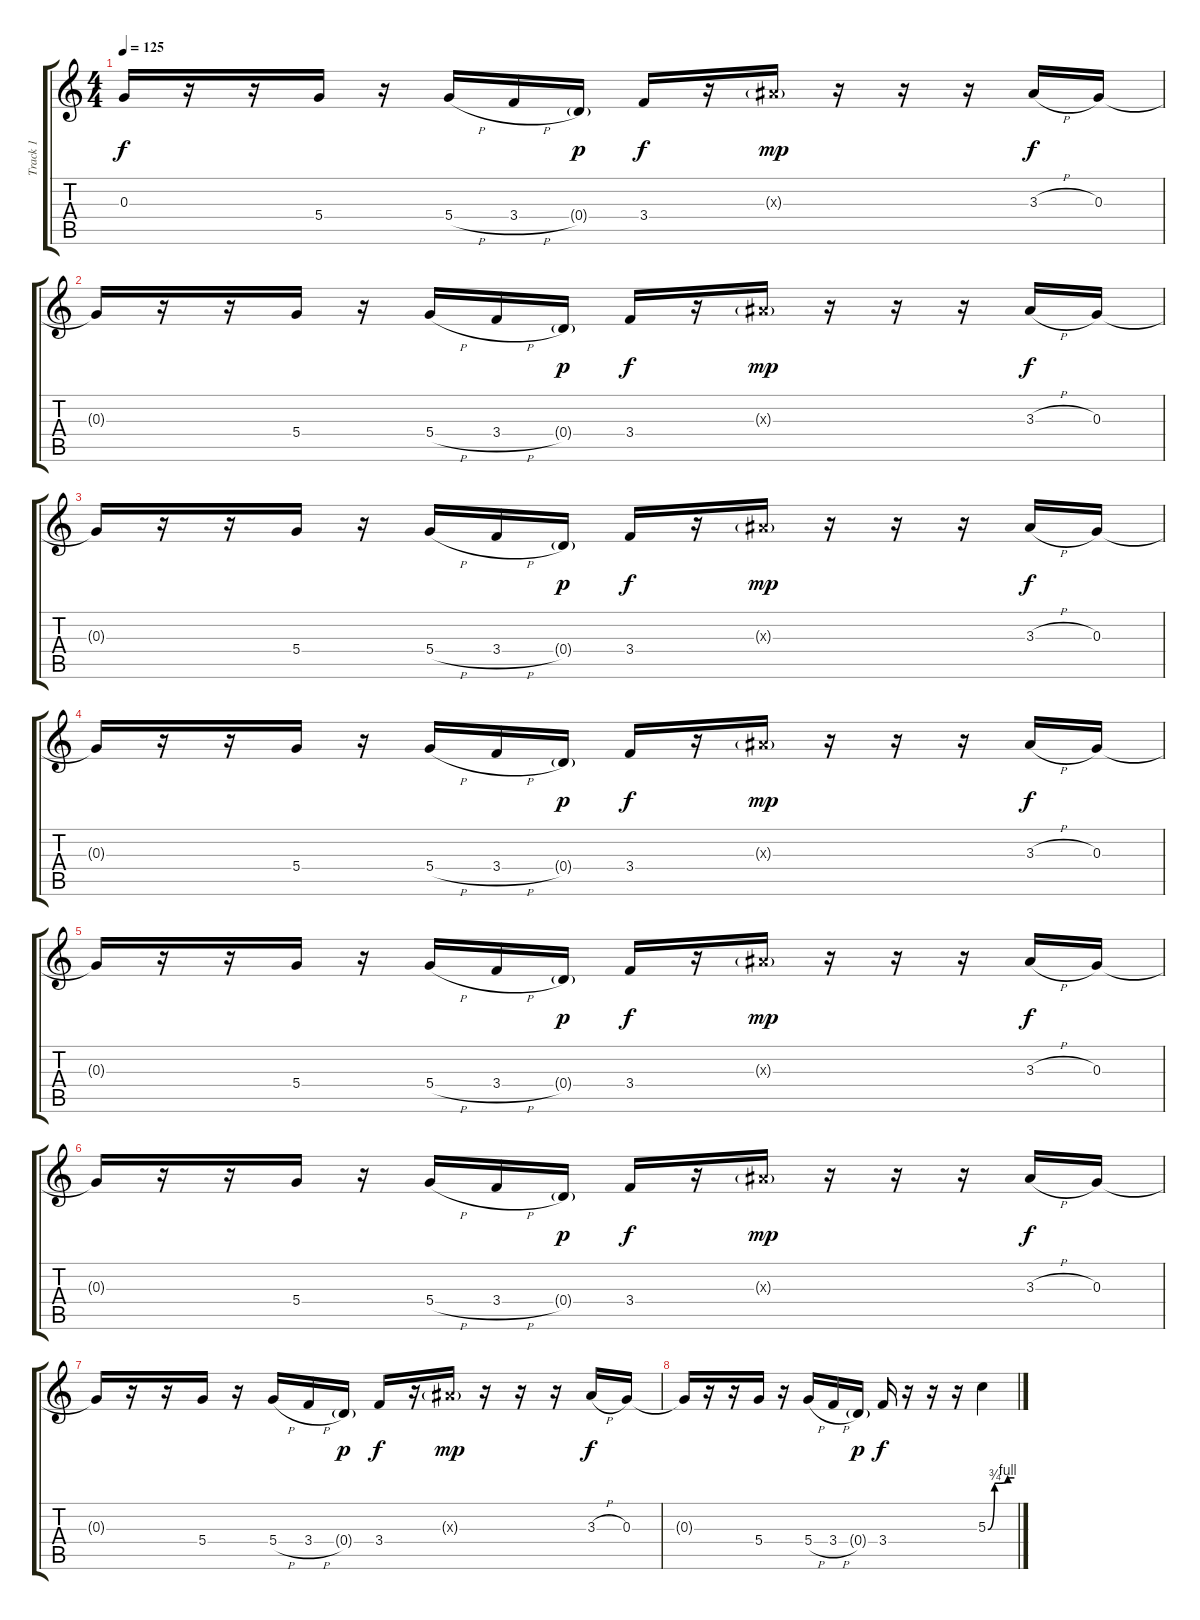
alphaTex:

\track ("Track 1" "Track 1") {instrument electricguitarclean}
\staff {score tabs}
\tuning (E4 B3 G3 D3 A2 E2) {hide}
\ts (4 4)
\tempo 125
\clef g2
\ks c
0.3{t}.16{dy f} r.16 r.16 5.4.16 r.16 5.4{h}.16 3.4{h}.16 0.4{g}.16{dy p} 3.4.16{dy f} r.16 3.3{g x}.16{dy mp} r.16 r.16 r.16 3.3{h}.16{dy f} 0.3.16 |
0.3{t}.16 r.16 r.16 5.4.16 r.16 5.4{h}.16 3.4{h}.16 0.4{g}.16{dy p} 3.4.16{dy f} r.16 3.3{g x}.16{dy mp} r.16 r.16 r.16 3.3{h}.16{dy f} 0.3.16 |
0.3{t}.16 r.16 r.16 5.4.16 r.16 5.4{h}.16 3.4{h}.16 0.4{g}.16{dy p} 3.4.16{dy f} r.16 3.3{g x}.16{dy mp} r.16 r.16 r.16 3.3{h}.16{dy f} 0.3.16 |
0.3{t}.16 r.16 r.16 5.4.16 r.16 5.4{h}.16 3.4{h}.16 0.4{g}.16{dy p} 3.4.16{dy f} r.16 3.3{g x}.16{dy mp} r.16 r.16 r.16 3.3{h}.16{dy f} 0.3.16 |
0.3{t}.16 r.16 r.16 5.4.16 r.16 5.4{h}.16 3.4{h}.16 0.4{g}.16{dy p} 3.4.16{dy f} r.16 3.3{g x}.16{dy mp} r.16 r.16 r.16 3.3{h}.16{dy f} 0.3.16 |
0.3{t}.16 r.16 r.16 5.4.16 r.16 5.4{h}.16 3.4{h}.16 0.4{g}.16{dy p} 3.4.16{dy f} r.16 3.3{g x}.16{dy mp} r.16 r.16 r.16 3.3{h}.16{dy f} 0.3.16 |
0.3{t}.16 r.16 r.16 5.4.16 r.16 5.4{h}.16 3.4{h}.16 0.4{g}.16{dy p} 3.4.16{dy f} r.16 3.3{g x}.16{dy mp} r.16 r.16 r.16 3.3{h}.16{dy f} 0.3.16 |
0.3{t}.16 r.16 r.16 5.4.16 r.16 5.4{h}.16 3.4{h}.16 0.4{g}.16{dy p} 3.4.16{dy f} r.16 r.16 r.16 5.3{be (custom 0 0 15 3 45 4 60 4)}.4
